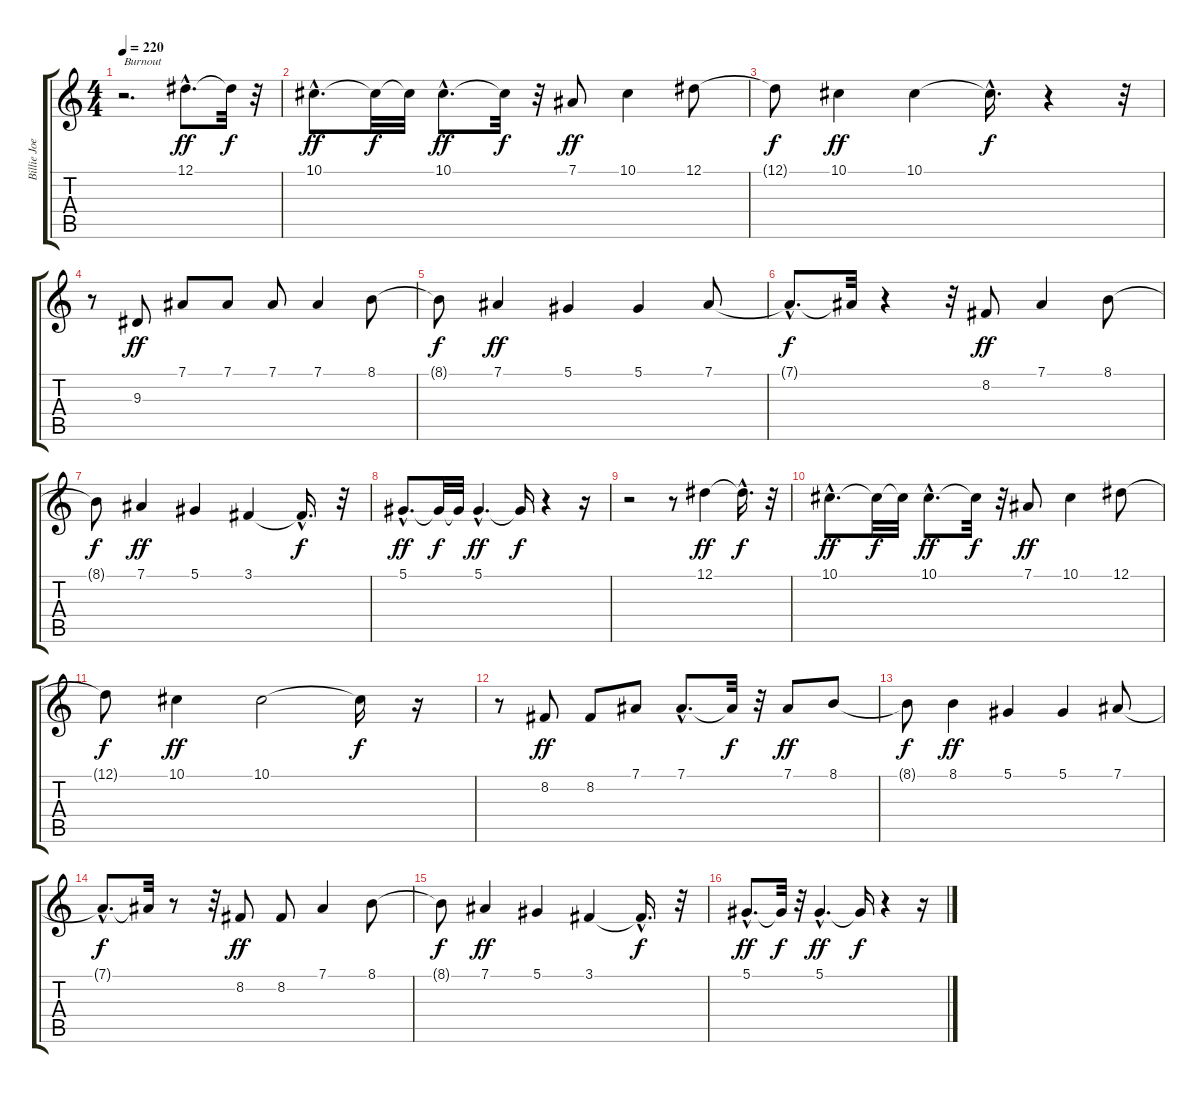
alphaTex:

\track ("Billie Joe Vocal" "Billie Joe") {instrument altosax}
\staff {score tabs}
\tuning (Eb4 Bb3 Gb3 Db3 Ab2 Eb2) {hide}
\ts (4 4)
\tempo 220
\tempo 175
\tempo 220
\clef g2
\ks c
r.2{d txt "Burnout" dy ff instrument altosax} 12.1{hac}.8{d} 12.1{t}.32{dy f} r.32 |
10.1{hac}.8{d dy ff} 10.1{t}.32{dy f} 10.1{t}.32 10.1{hac}.8{d dy ff} 10.1{t}.32{dy f} r.32 7.1.8{dy ff} 10.1.4 12.1.8 |
12.1{t}.8{dy f} 10.1.4{dy ff} 10.1.4 10.1{hac t}.16{d dy f} r.4 r.32 |
r.8 9.3.8{dy ff} 7.1.8 7.1.8 7.1.8 7.1.4 8.1.8 |
8.1{t}.8{dy f} 7.1.4{dy ff} 5.1.4 5.1.4 7.1.8 |
7.1{hac t}.8{d dy f} 7.1{t}.32 r.4 r.32 8.2.8{dy ff} 7.1.4 8.1.8 |
8.1{t}.8{dy f} 7.1.4{dy ff} 5.1.4 3.1.4 3.1{hac t}.16{d dy f} r.32 |
5.1{hac}.8{d dy ff} 5.1{t}.32{dy f} 5.1{t}.32 5.1{hac}.4{d dy ff} 5.1{t}.16{dy f} r.4 r.16 |
r.2 r.8 12.1.4{dy ff} 12.1{hac t}.16{d dy f} r.32 |
10.1{hac}.8{d dy ff} 10.1{t}.32{dy f} 10.1{t}.32 10.1{hac}.8{d dy ff} 10.1{t}.32{dy f} r.32 7.1.8{dy ff} 10.1.4 12.1.8 |
12.1{t}.8{dy f} 10.1.4{dy ff} 10.1.2 10.1{t}.16{dy f} r.16 |
r.8 8.2.8{dy ff} 8.2.8 7.1.8 7.1{hac}.8{d} 7.1{t}.32{dy f} r.32 7.1.8{dy ff} 8.1.8 |
8.1{t}.8{dy f} 8.1.4{dy ff} 5.1.4 5.1.4 7.1.8 |
7.1{hac t}.8{d dy f} 7.1{t}.32 r.8 r.32 8.2.8{dy ff} 8.2.8 7.1.4 8.1.8 |
8.1{t}.8{dy f} 7.1.4{dy ff} 5.1.4 3.1.4 3.1{hac t}.16{d dy f} r.32 |
5.1{hac}.8{d dy ff} 5.1{t}.32{dy f} r.32 5.1{hac}.4{d dy ff} 5.1{t}.16{dy f} r.4 r.16
